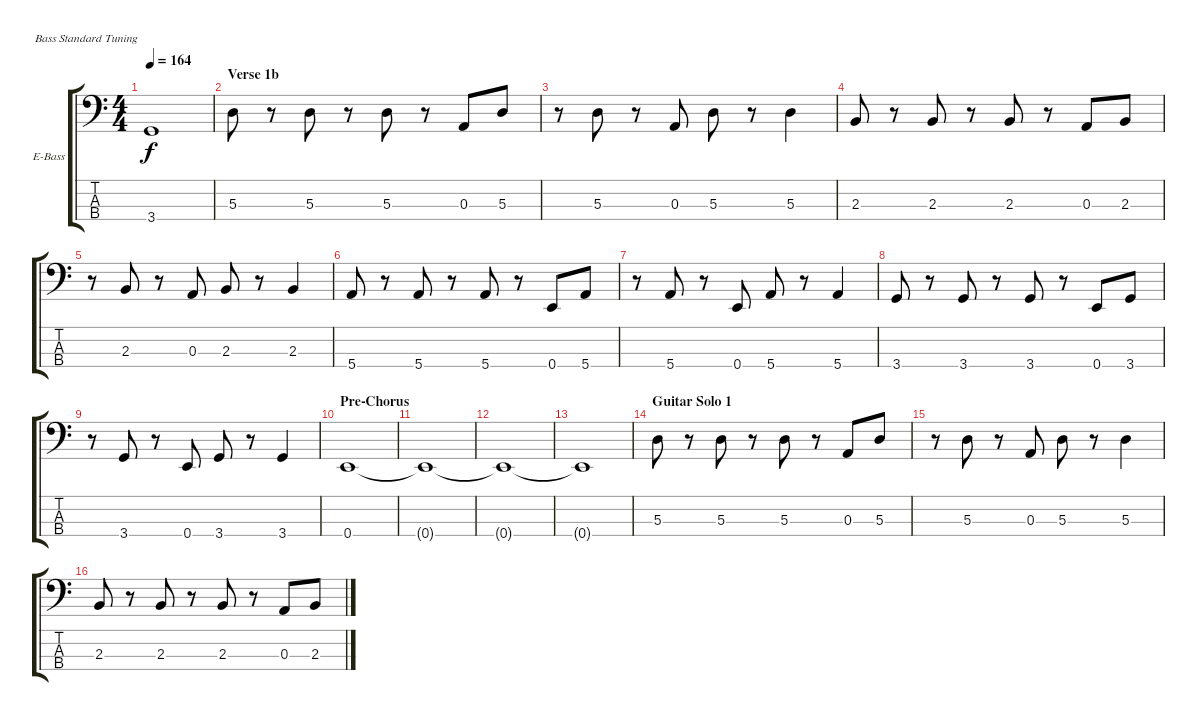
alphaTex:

\defaultSystemsLayout 4
\bracketExtendMode groupsimilarinstruments
\firstSystemTrackNameOrientation horizontal
\otherSystemsTrackNameOrientation horizontal
\track ("Electric Bass" "E-Bass") {instrument electricbassfinger}
\staff {score tabs}
\tuning (G2 D2 A1 E1)
\ts (4 4)
\tempo 164
\clef f4
\ks c
3.4{t}.1{dy f} |
\section ("" "Verse 1b")
5.3.8 r.8 5.3.8 r.8 5.3.8 r.8 0.3.8 5.3.8 |
r.8 5.3.8 r.8 0.3.8 5.3.8 r.8 5.3.4 |
2.3.8 r.8 2.3.8 r.8 2.3.8 r.8 0.3.8 2.3.8 |
r.8 2.3.8 r.8 0.3.8 2.3.8 r.8 2.3.4 |
5.4.8 r.8 5.4.8 r.8 5.4.8 r.8 0.4.8 5.4.8 |
r.8 5.4.8 r.8 0.4.8 5.4.8 r.8 5.4.4 |
3.4.8 r.8 3.4.8 r.8 3.4.8 r.8 0.4.8 3.4.8 |
r.8 3.4.8 r.8 0.4.8 3.4.8 r.8 3.4.4 |
\section ("" "Pre-Chorus")
0.4.1 |
0.4{t}.1 |
0.4{t}.1 |
0.4{t}.1 |
\section ("" "Guitar Solo 1")
5.3.8 r.8 5.3.8 r.8 5.3.8 r.8 0.3.8 5.3.8 |
r.8 5.3.8 r.8 0.3.8 5.3.8 r.8 5.3.4 |
2.3.8 r.8 2.3.8 r.8 2.3.8 r.8 0.3.8 2.3.8
